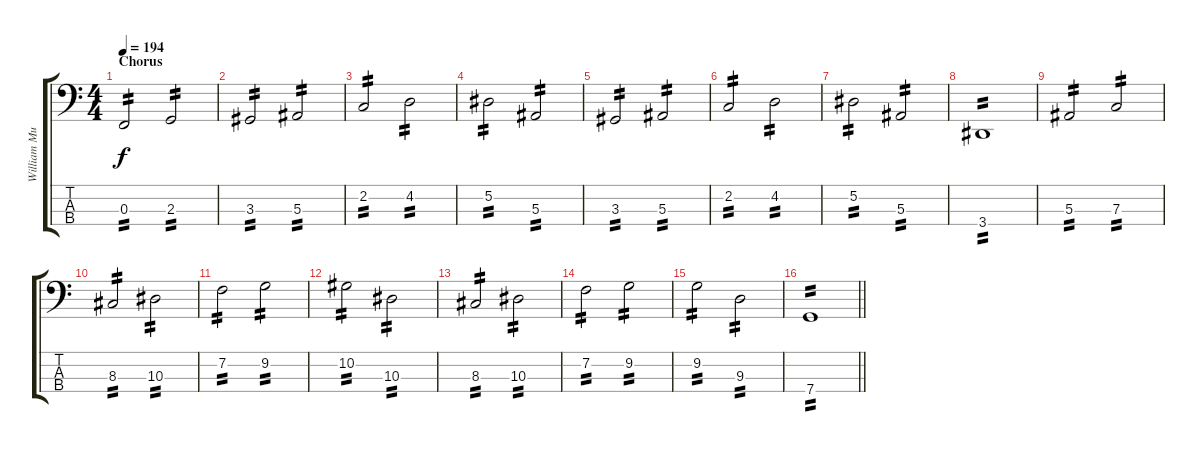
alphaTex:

\track ("William Murderface (Bass)" "William Mu") {instrument electricbasspick}
\staff {score tabs}
\tuning (Eb2 Bb1 F1 C1) {hide}
\ts (4 4)
\section ("" "Chorus")
\tempo 194
\clef f4
\ks c
0.3.2{tp 2 dy f} 2.3.2{tp 2} |
3.3.2{tp 2} 5.3.2{tp 2} |
2.2.2{tp 2} 4.2.2{tp 2} |
5.2.2{tp 2} 5.3.2{tp 2} |
3.3.2{tp 2} 5.3.2{tp 2} |
2.2.2{tp 2} 4.2.2{tp 2} |
5.2.2{tp 2} 5.3.2{tp 2} |
3.4.1{tp 2} |
5.3.2{tp 2} 7.3.2{tp 2} |
8.3.2{tp 2} 10.3.2{tp 2} |
7.2.2{tp 2} 9.2.2{tp 2} |
10.2.2{tp 2} 10.3.2{tp 2} |
8.3.2{tp 2} 10.3.2{tp 2} |
7.2.2{tp 2} 9.2.2{tp 2} |
9.2.2{tp 2} 9.3.2{tp 2} |
\barLineRight lightlight
7.4.1{tp 2}
